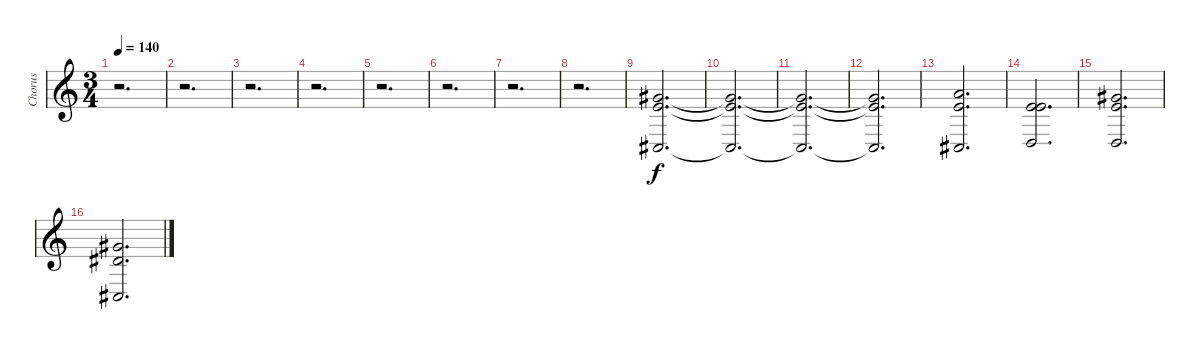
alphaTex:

\track ("Chorus" "Chorus") {instrument choiraahs}
\staff {score}
\tuning (E4 B3 G3 D3 A2 E2) {hide}
\ts (3 4)
\tempo 140
\clef g2
\ks c
r.2{d dy f} |
r.2{d} |
r.2{d} |
r.2{d} |
r.2{d} |
r.2{d} |
r.2{d} |
r.2{d} |
(4.1 5.2 4.5).2{d} |
(4.1{t} 5.2{t} 4.5{t}).2{d} |
(4.1{t} 5.2{t} 4.5{t}).2{d} |
(4.1{t} 5.2{t} 4.5{t}).2{d} |
(5.1 5.2 4.5).2{d} |
(0.1 5.2 5.5).2{d} |
(4.1 5.2 5.5).2{d} |
(4.1 4.2 4.5).2{d}
